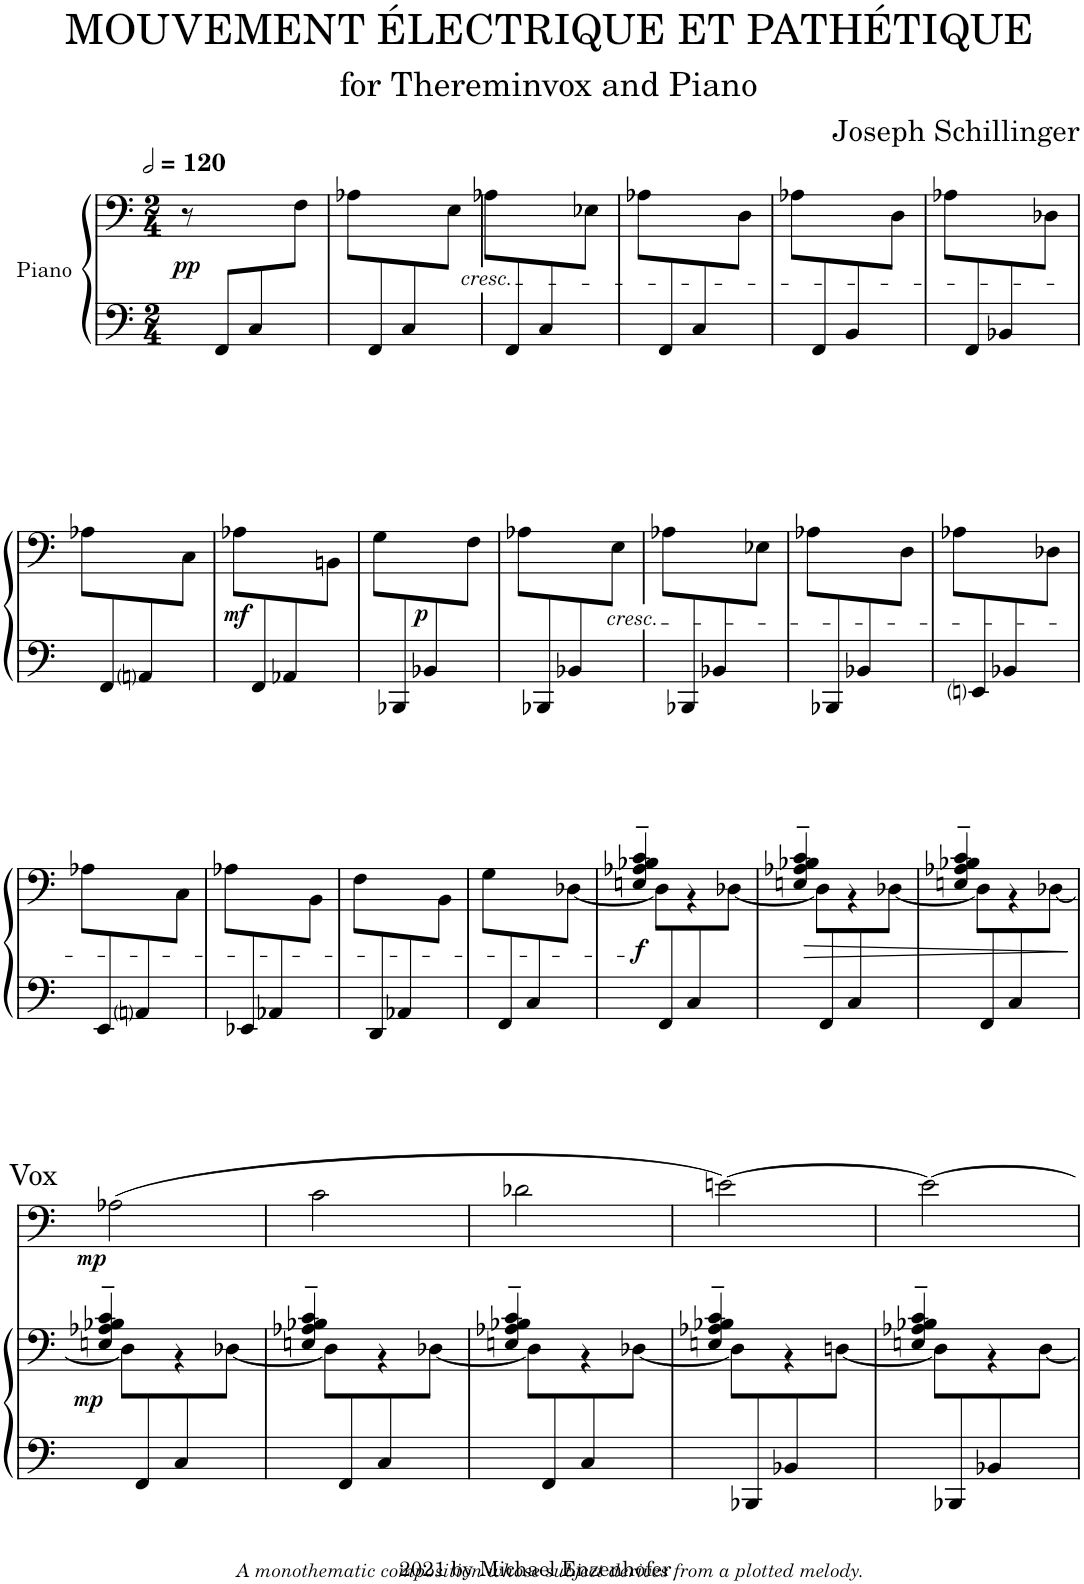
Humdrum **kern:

**kern	**kern	**dynam	**kern	**dynam
*part2	*part2	*part2	*part1	*part1
*staff3	*staff2	*staff2/3	*staff1	*staff1
*I"Piano	*	*	*I"Vox	*
*I'Pno	*	*	*	*
*clefF4	*clefF4	*	*clefG2	*
*k[]	*k[]	*	*k[]	*
*M2/4	*M2/4	*	*M2/4	*
*MM240	*MM240	*	*MM240	*
=1	=1	=1	=1	=1
*^	*	*	*	*
!	!	!	!LO:DY:b	!	!
8ryy	2ryy	8r	pp	2r	.
8FF/L	.	4ryy	.	.	.
8C/	.	.	.	.	.
8ryy	.	8F\J	.	.	.
=2	=2	=2	=2	=2	=2
8ryy	2ryy	8A-X\L	.	2r	.
8FF/	.	4ryy	.	.	.
8C/	.	.	.	.	.
!	!	!LO:TX:b:i:t=cresc.	!	!	!
8ryy	.	8E\J	.	.	.
=3	=3	=3	=3	=3	=3
8ryy	2ryy	8A-X\L	.	2r	.
8FF/	.	4ryy	.	.	.
8C/	.	.	.	.	.
8ryy	.	8E-X\J	.	.	.
=4	=4	=4	=4	=4	=4
8ryy	2ryy	8A-X\L	.	2r	.
8FF/	.	4ryy	.	.	.
8C/	.	.	.	.	.
8ryy	.	8D\J	.	.	.
=5	=5	=5	=5	=5	=5
8ryy	2ryy	8A-X\L	.	2r	.
8FF/	.	4ryy	.	.	.
8BB/	.	.	.	.	.
8ryy	.	8D\J	.	.	.
=6	=6	=6	=6	=6	=6
8ryy	2ryy	8A-X\L	.	2r	.
8FF/	.	4ryy	.	.	.
8BB-X/	.	.	.	.	.
8ryy	.	8D-X\J	.	.	.
!!LO:LB:g=z
=7	=7	=7	=7	=7	=7
8ryy	2ryy	8A-X\L	.	2r	.
8FF/	.	4ryy	.	.	.
8AAni/	.	.	.	.	.
8ryy	.	8C\J	.	.	.
=8	=8	=8	=8	=8	=8
!	!	!	!LO:DY:b	!	!
8ryy	2ryy	8A-X\L	mf	2r	.
8FF/	.	4ryy	.	.	.
8AA-X/	.	.	.	.	.
8ryy	.	8BBn\J	.	.	.
=9	=9	=9	=9	=9	=9
8ryy	2ryy	8G\L	.	2r	.
8BBB-X/	.	8ryy	.	.	.
!	!	!	!LO:DY:b	!	!
8BB-X/	.	8ryy	p	.	.
8ryy	.	8F\J	.	.	.
=10	=10	=10	=10	=10	=10
8ryy	2ryy	8A-X\L	.	2r	.
8BBB-X/	.	8ryy	.	.	.
!	!	!LO:TX:b:i:t=cresc.	!	!	!
8BB-X/	.	8ryy	.	.	.
8ryy	.	8E\J	.	.	.
=11	=11	=11	=11	=11	=11
8ryy	2ryy	8A-X\L	.	2r	.
8BBB-X/	.	4ryy	.	.	.
8BB-X/	.	.	.	.	.
8ryy	.	8E-X\J	.	.	.
=12	=12	=12	=12	=12	=12
8ryy	2ryy	8A-X\L	.	2r	.
8BBB-X/	.	4ryy	.	.	.
8BB-X/	.	.	.	.	.
8ryy	.	8D\J	.	.	.
=13	=13	=13	=13	=13	=13
8ryy	2ryy	8A-X\L	.	2r	.
8EEni/	.	4ryy	.	.	.
8BB-X/	.	.	.	.	.
8ryy	.	8D-X\J	.	.	.
!!LO:LB:g=z
=14	=14	=14	=14	=14	=14
8ryy	2ryy	8A-X\L	.	2r	.
8EE/	.	4ryy	.	.	.
8AAni/	.	.	.	.	.
8ryy	.	8C\J	.	.	.
=15	=15	=15	=15	=15	=15
8ryy	2ryy	8A-X\L	.	2r	.
8EE-X/	.	4ryy	.	.	.
8AA-X/	.	.	.	.	.
8ryy	.	8BB\J	.	.	.
=16	=16	=16	=16	=16	=16
8ryy	2ryy	8F\L	.	2r	.
8DD/	.	4ryy	.	.	.
8AA-X/	.	.	.	.	.
8ryy	.	8BB\J	.	.	.
=17	=17	=17	=17	=17	=17
8ryy	2ryy	8G\L	.	2r	.
8FF/	.	4ryy	.	.	.
8C/	.	.	.	.	.
8ryy	.	[8D-X\J	.	.	.
=18	=18	=18	=18	=18	=18
*	*	*^	*	*	*
!	!	!	!	!LO:DY:b	!	!
8ryy	2ryy	8D-\L]	4En/~ 4A-X/~ 4B-X/~ 4c/~	f	2r	.
8FF/	.	4ryy	.	.	.	.
8C/	.	.	4r	.	.	.
8ryy	.	[8D-X\J	.	.	.	.
=19	=19	=19	=19	=19	=19	=19
!	!	!	!	!LO:HP:b	!	!
8ryy	2ryy	8D-\L]	4En/~ 4A-X/~ 4B-X/~ 4c/~	>	2r	.
8FF/	.	4ryy	.	.	.	.
8C/	.	.	4r	.	.	.
8ryy	.	[8D-X\J	.	.	.	.
=20	=20	=20	=20	=20	=20	=20
8ryy	2ryy	8D-\L]	4En/~ 4A-X/~ 4B-X/~ 4c/~	.	2r	.
8FF/	.	4ryy	.	.	.	.
8C/	.	.	4r	.	.	.
8ryy	.	[8D-X\J	.	.	.	.
*v	*v	*	*	*	*	*
*	*v	*v	*	*	*
.	.	]	.	.
!!LO:LB:g=z
=21	=21	=21	=21	=21
*	*	*	*clefF4	*
*^	*^	*	*	*
!	!	!	!	!	!LO:TX:a:t=Vox	!
!	!	!	!	!	!LO:TX:b:t=2021 by Michael Enzenhofer	!
!	!	!	!	!LO:DY:b	!	!LO:DY:b
8ryy	2ryy	8D-\L]	4En/~ 4A-X/~ 4B-X/~ 4c/~	mp	(2A-X\	mp
8FF/	.	4ryy	.	.	.	.
8C/	.	.	4r	.	.	.
8ryy	.	[8D-X\J	.	.	.	.
=22	=22	=22	=22	=22	=22	=22
8ryy	2ryy	8D-\L]	4En/~ 4A-X/~ 4B-X/~ 4c/~	.	2c\	.
8FF/	.	4ryy	.	.	.	.
8C/	.	.	4r	.	.	.
8ryy	.	[8D-X\J	.	.	.	.
=23	=23	=23	=23	=23	=23	=23
8ryy	2ryy	8D-\L]	4En/~ 4A-X/~ 4B-X/~ 4c/~	.	2d-X\	.
8FF/	.	4ryy	.	.	.	.
8C/	.	.	4r	.	.	.
8ryy	.	[8D-X\J	.	.	.	.
=24	=24	=24	=24	=24	=24	=24
8ryy	2ryy	8D-\L]	4En/~ 4A-X/~ 4B-X/~ 4c/~	.	[2en\)	.
8BBB-X/	.	4ryy	.	.	.	.
8BB-X/	.	.	4r	.	.	.
8ryy	.	[8Dn\J	.	.	.	.
=25	=25	=25	=25	=25	=25	=25
8ryy	2ryy	8D\L]	4En/~ 4A-X/~ 4B-X/~ 4c/~	.	2e\_	.
8BBB-X/	.	4ryy	.	.	.	.
8BB-X/	.	.	4r	.	.	.
8ryy	.	[8D\J	.	.	.	.
*v	*v	*	*	*	*	*
*	*v	*v	*	*	*
=	=	=	=	=
*-	*-	*-	*-	*-
